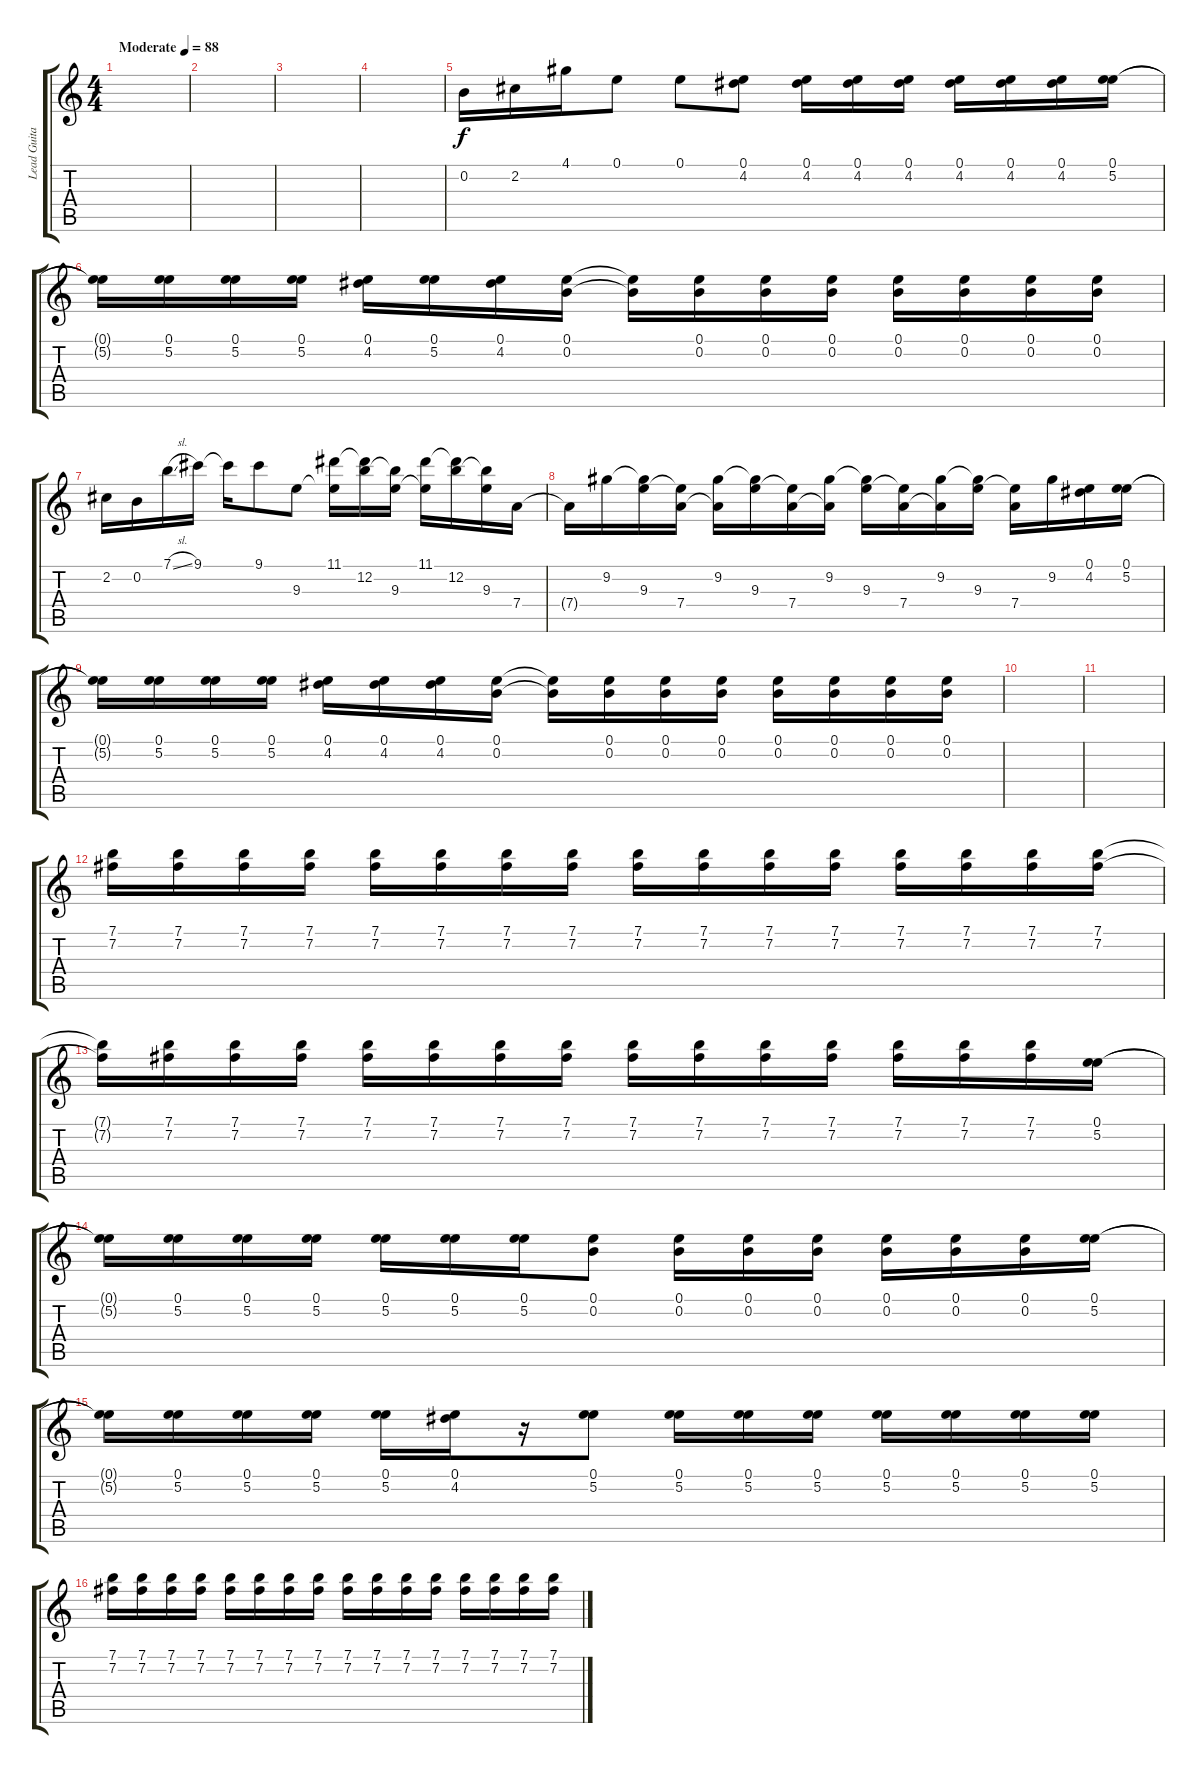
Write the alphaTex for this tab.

\track ("Lead Guitar" "Lead Guita") {instrument distortionguitar}
\staff {score tabs}
\tuning (E4 B3 G3 D3 A2 E2) {hide}
\ts (4 4)
\tempo (88 "Moderate")
\clef g2
\ks c
|
|
|
|
0.2.16 2.2.16 4.1.16 0.1.8 0.1.8 (0.1 4.2).8 (0.1 4.2).16 (0.1 4.2).16 (0.1 4.2).16 (0.1 4.2).16 (0.1 4.2).16 (0.1 4.2).16 (0.1 5.2).16 |
(0.1{t} 5.2{t}).16 (0.1 5.2).16 (0.1 5.2).16 (0.1 5.2).16 (0.1 4.2).16 (0.1 5.2).16 (0.1 4.2).16 (0.1 0.2).16 (0.1{t} 0.2{t}).16 (0.1 0.2).16 (0.1 0.2).16 (0.1 0.2).16 (0.1 0.2).16 (0.1 0.2).16 (0.1 0.2).16 (0.1 0.2).16 |
2.2.16 0.2.16 7.1{sl}.16 9.1.16 9.1{t}.16 9.1.8 9.3.8 (11.1 9.3{t}).16 (11.1{t} 12.2).16 (12.2{t} 9.3).16 (11.1 9.3{t}).16 (11.1{t} 12.2).16 (12.2{t} 9.3).16 7.4.16 |
7.4{t}.16 9.2.16 (9.2{t} 9.3).16 (9.3{t} 7.4).16 (9.2 7.4{t}).16 (9.2{t} 9.3).16 (9.3{t} 7.4).16 (9.2 7.4{t}).16 (9.2{t} 9.3).16 (9.3{t} 7.4).16 (9.2 7.4{t}).16 (9.2{t} 9.3).16 (9.3{t} 7.4).16 9.2.16 (0.1 4.2).16 (0.1 5.2).16 |
(0.1{t} 5.2{t}).16 (0.1 5.2).16 (0.1 5.2).16 (0.1 5.2).16 (0.1 4.2).16 (0.1 4.2).16 (0.1 4.2).16 (0.1 0.2).16 (0.1{t} 0.2{t}).16 (0.1 0.2).16 (0.1 0.2).16 (0.1 0.2).16 (0.1 0.2).16 (0.1 0.2).16 (0.1 0.2).16 (0.1 0.2).16 |
|
|
(7.1 7.2).16 (7.1 7.2).16 (7.1 7.2).16 (7.1 7.2).16 (7.1 7.2).16 (7.1 7.2).16 (7.1 7.2).16 (7.1 7.2).16 (7.1 7.2).16 (7.1 7.2).16 (7.1 7.2).16 (7.1 7.2).16 (7.1 7.2).16 (7.1 7.2).16 (7.1 7.2).16 (7.1 7.2).16 |
(7.1{t} 7.2{t}).16 (7.1 7.2).16 (7.1 7.2).16 (7.1 7.2).16 (7.1 7.2).16 (7.1 7.2).16 (7.1 7.2).16 (7.1 7.2).16 (7.1 7.2).16 (7.1 7.2).16 (7.1 7.2).16 (7.1 7.2).16 (7.1 7.2).16 (7.1 7.2).16 (7.1 7.2).16 (0.1 5.2).16 |
(0.1{t} 5.2{t}).16 (0.1 5.2).16 (0.1 5.2).16 (0.1 5.2).16 (0.1 5.2).16 (0.1 5.2).16 (0.1 5.2).16 (0.1 0.2).8 (0.1 0.2).16 (0.1 0.2).16 (0.1 0.2).16 (0.1 0.2).16 (0.1 0.2).16 (0.1 0.2).16 (0.1 5.2).16 |
(0.1{t} 5.2{t}).16 (0.1 5.2).16 (0.1 5.2).16 (0.1 5.2).16 (0.1 5.2).16 (0.1 4.2).16 r.16 (0.1 5.2).8 (0.1 5.2).16 (0.1 5.2).16 (0.1 5.2).16 (0.1 5.2).16 (0.1 5.2).16 (0.1 5.2).16 (0.1 5.2).16 |
(7.1 7.2).16 (7.1 7.2).16 (7.1 7.2).16 (7.1 7.2).16 (7.1 7.2).16 (7.1 7.2).16 (7.1 7.2).16 (7.1 7.2).16 (7.1 7.2).16 (7.1 7.2).16 (7.1 7.2).16 (7.1 7.2).16 (7.1 7.2).16 (7.1 7.2).16 (7.1 7.2).16 (7.1 7.2).16
